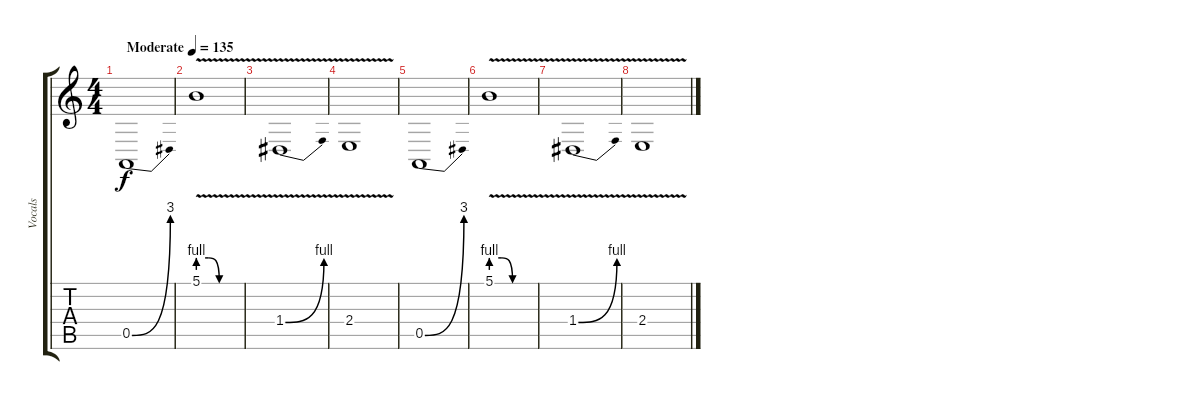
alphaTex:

\track ("Vocals" "Vocals") {instrument lead2sawtooth}
\staff {score tabs}
\tuning (E4 B3 G3 D3 A2 E2) {hide}
\ts (4 4)
\tempo (135 "Moderate")
\clef g2
\ks c
0.5{be (bend 0 0 60 12)}.1{dy f instrument lead2sawtooth} |
5.1{be (custom 0 4 15 4 30 0 60 0) v}.1 |
1.4{be (bend 0 0 60 4) v}.1 |
2.4{v}.1 |
0.5{be (bend 0 0 60 12)}.1 |
5.1{be (custom 0 4 15 4 30 0 60 0) v}.1 |
1.4{be (bend 0 0 60 4) v}.1 |
2.4{v}.1
